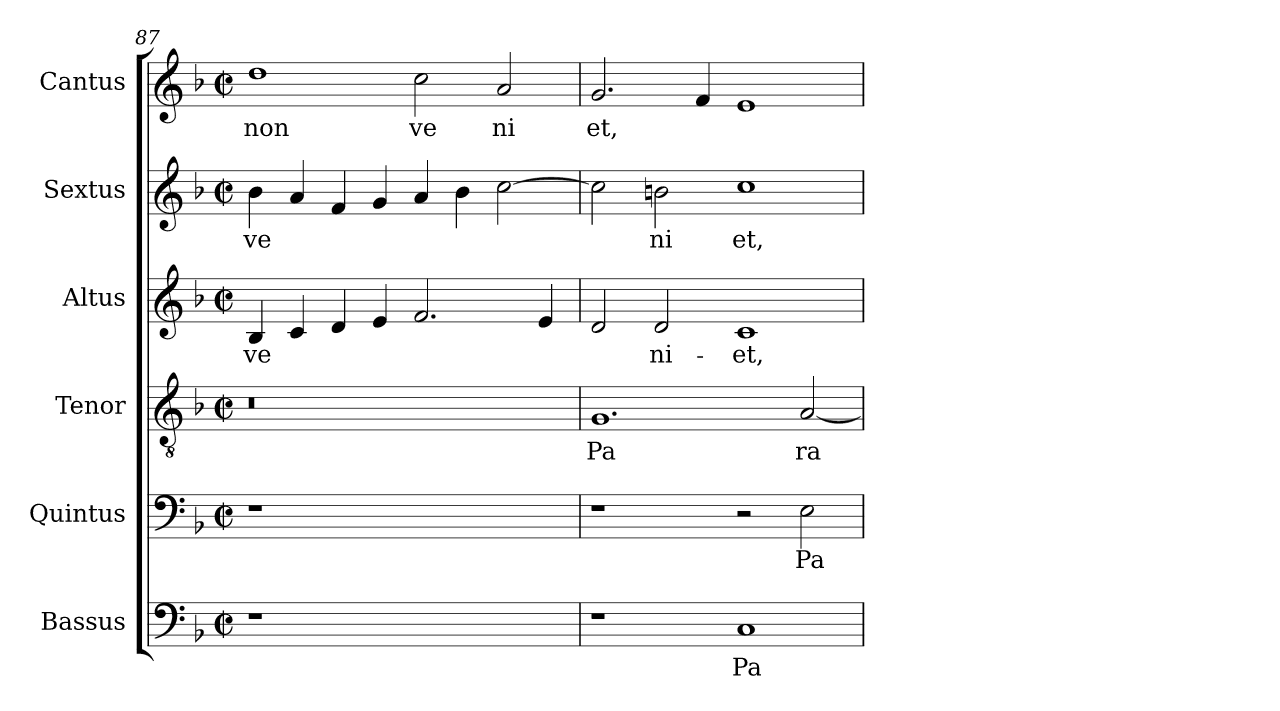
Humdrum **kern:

**kern	**text	**kern	**text	**kern	**text	**kern	**text	**kern	**text	**kern	**text
*part6	*part6	*part5	*part5	*part4	*part4	*part3	*part3	*part2	*part2	*part1	*part1
*staff6	*staff6	*staff5	*staff5	*staff4	*staff4	*staff3	*staff3	*staff2	*staff2	*staff1	*staff1
*I"Bassus	*	*I"Quintus	*	*I"Tenor	*	*I"Altus	*	*I"Sextus	*	*I"Cantus	*
!!LO:LB:g=z
*clefF4	*	*clefF4	*	*clefGv2	*	*clefG2	*	*clefG2	*	*clefG2	*
*k[b-]	*	*k[b-]	*	*k[b-]	*	*k[b-]	*	*k[b-]	*	*k[b-]	*
*F:	*	*F:	*	*F:	*	*F:	*	*F:	*	*F:	*
*M2/2	*	*M2/2	*	*M2/2	*	*M2/2	*	*M2/2	*	*M2/2	*
*met(c|)	*	*met(c|)	*	*met(c|)	*	*met(c|)	*	*met(c|)	*	*met(c|)	*
=87	=87	=87	=87	=87	=87	=87	=87	=87	=87	=87	=87
!	!	!	!	!	!	!	!LO:LY:b:cj	!	!LO:LY:b	!	!LO:LY:b
1r	.	1r	.	0r	.	4B-/	ve-	4b-\	ve	1dd	non
!	!	!	!	!	!	!	!LO:LY:b:cj	!	!LO:LY:b	!	!
.	.	.	.	.	.	4c/	--	4a/	.	.	.
!	!	!	!	!	!	!	!LO:LY:b:cj	!	!LO:LY:b	!	!
.	.	.	.	.	.	4d/	--	4f/	.	.	.
!	!	!	!	!	!	!	!LO:LY:b:cj	!	!LO:LY:b	!	!
.	.	.	.	.	.	4e/	--	4g/	.	.	.
!	!	!	!	!	!	!	!LO:LY:b:cj	!	!LO:LY:b	!	!LO:LY:b
1ryy	.	1ryy	.	.	.	2.f/	--	4a/	.	2cc\	ve
!	!	!	!	!	!	!	!	!	!LO:LY:b	!	!
.	.	.	.	.	.	.	.	4b-\	.	.	.
!	!	!	!	!	!	!	!	!	!LO:LY:b	!	!LO:LY:b
.	.	.	.	.	.	.	.	[>2cc\	.	2a/	ni
!	!	!	!	!	!	!	!LO:LY:b:cj	!	!	!	!
.	.	.	.	.	.	4e/	--	.	.	.	.
=88	=88	=88	=88	=88	=88	=88	=88	=88	=88	=88	=88
!	!	!	!	!	!LO:LY:b	!	!LO:LY:b:cj	!	!LO:LY:b	!	!LO:LY:b
1r	.	1r	.	1.G	Pa	2d/	--	2cc\]	.	2.g/	et,
!	!	!	!	!	!	!	!LO:LY:b:cj	!	!LO:LY:b	!	!
.	.	.	.	.	.	2d/	-ni-	2b\	ni	.	.
!	!	!	!	!	!	!	!	!	!	!	!LO:LY:b
.	.	.	.	.	.	.	.	.	.	4f/	.
!	!LO:LY:b	!	!	!	!	!	!LO:LY:b:cj	!	!LO:LY:b	!	!LO:LY:b
1C	Pa	2r	.	.	.	1c	-et,	1cc	et,	1e	.
!	!	!	!LO:LY:b:cj	!	!LO:LY:b	!	!	!	!	!	!
.	.	2E\	Pa	[<2A/	ra	.	.	.	.	.	.
=	=	=	=	=	=	=	=	=	=	=	=
*-	*-	*-	*-	*-	*-	*-	*-	*-	*-	*-	*-
